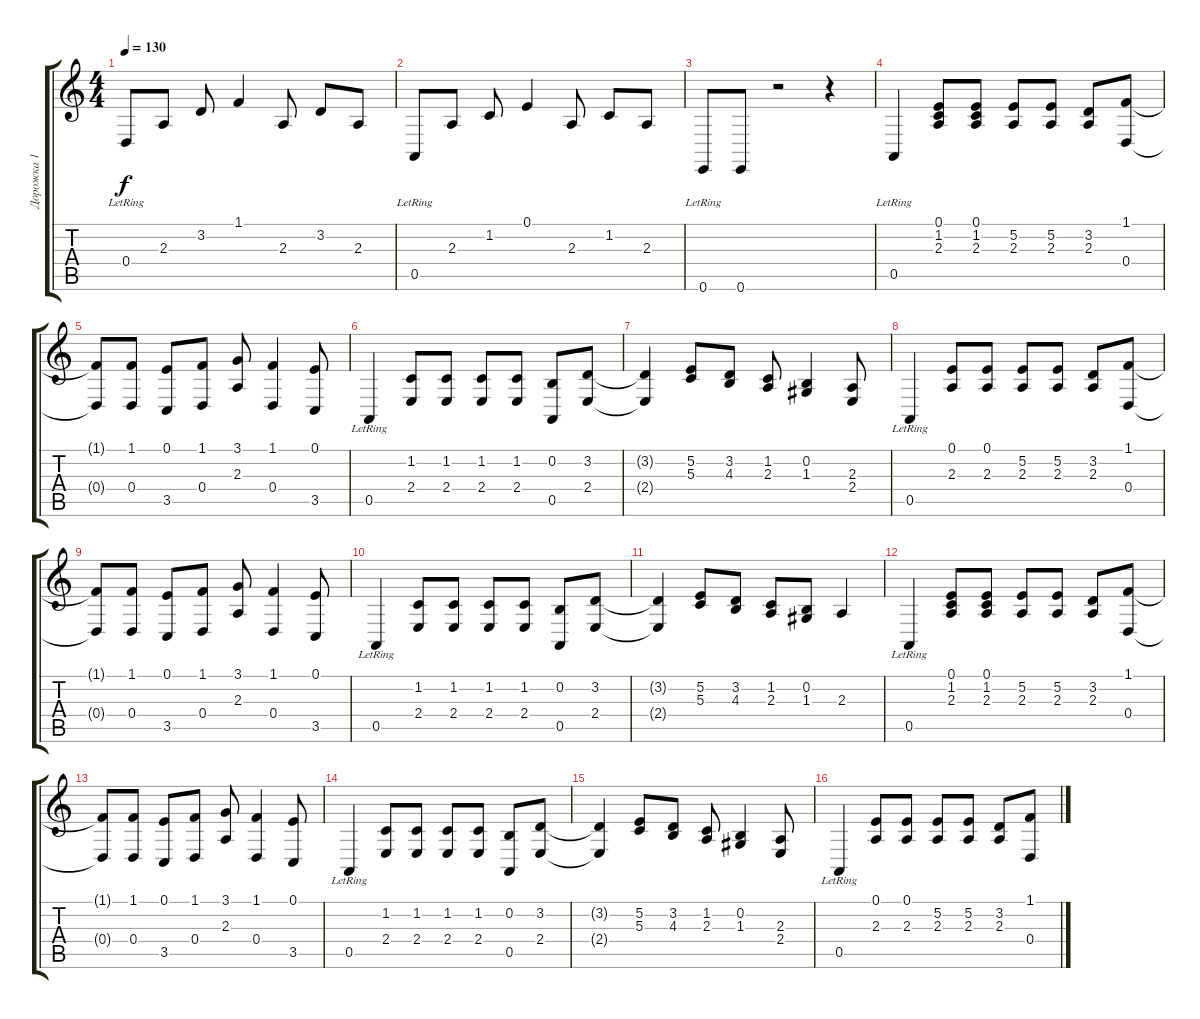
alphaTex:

\track ("Дорожка 1" "Дорожка 1") {instrument brightacousticpiano}
\staff {score tabs}
\tuning (E4 B3 G3 D3 A2 E2) {hide}
\ts (4 4)
\tempo 130
\clef g2
\ks c
0.4{lr}.8{dy f} 2.3.8 3.2.8 1.1.4 2.3.8 3.2.8 2.3.8 |
0.5{lr}.8 2.3.8 1.2.8 0.1.4 2.3.8 1.2.8 2.3.8 |
0.6{lr}.8 0.6.8 r.2 r.4 |
0.5{lr}.4 (0.1 1.2 2.3).8 (0.1 1.2 2.3).8 (5.2 2.3).8 (5.2 2.3).8 (3.2 2.3).8 (1.1 0.4).8 |
(1.1{t} 0.4{t}).8 (1.1 0.4).8 (0.1 3.5).8 (1.1 0.4).8 (3.1 2.3).8 (1.1 0.4).4 (0.1 3.5).8 |
0.5{lr}.4 (1.2 2.4).8 (1.2 2.4).8 (1.2 2.4).8 (1.2 2.4).8 (0.2 0.5).8 (3.2 2.4).8 |
(3.2{t} 2.4{t}).4 (5.2 5.3).8 (3.2 4.3).8 (1.2 2.3).8 (0.2 1.3).4 (2.3 2.4).8 |
0.5{lr}.4 (0.1 2.3).8 (0.1 2.3).8 (5.2 2.3).8 (5.2 2.3).8 (3.2 2.3).8 (1.1 0.4).8 |
(1.1{t} 0.4{t}).8 (1.1 0.4).8 (0.1 3.5).8 (1.1 0.4).8 (3.1 2.3).8 (1.1 0.4).4 (0.1 3.5).8 |
0.5{lr}.4 (1.2 2.4).8 (1.2 2.4).8 (1.2 2.4).8 (1.2 2.4).8 (0.2 0.5).8 (3.2 2.4).8 |
(3.2{t} 2.4{t}).4 (5.2 5.3).8 (3.2 4.3).8 (1.2 2.3).8 (0.2 1.3).8 2.3.4 |
0.5{lr}.4 (0.1 1.2 2.3).8 (0.1 1.2 2.3).8 (5.2 2.3).8 (5.2 2.3).8 (3.2 2.3).8 (1.1 0.4).8 |
(1.1{t} 0.4{t}).8 (1.1 0.4).8 (0.1 3.5).8 (1.1 0.4).8 (3.1 2.3).8 (1.1 0.4).4 (0.1 3.5).8 |
0.5{lr}.4 (1.2 2.4).8 (1.2 2.4).8 (1.2 2.4).8 (1.2 2.4).8 (0.2 0.5).8 (3.2 2.4).8 |
(3.2{t} 2.4{t}).4 (5.2 5.3).8 (3.2 4.3).8 (1.2 2.3).8 (0.2 1.3).4 (2.3 2.4).8 |
0.5{lr}.4 (0.1 2.3).8 (0.1 2.3).8 (5.2 2.3).8 (5.2 2.3).8 (3.2 2.3).8 (1.1 0.4).8
